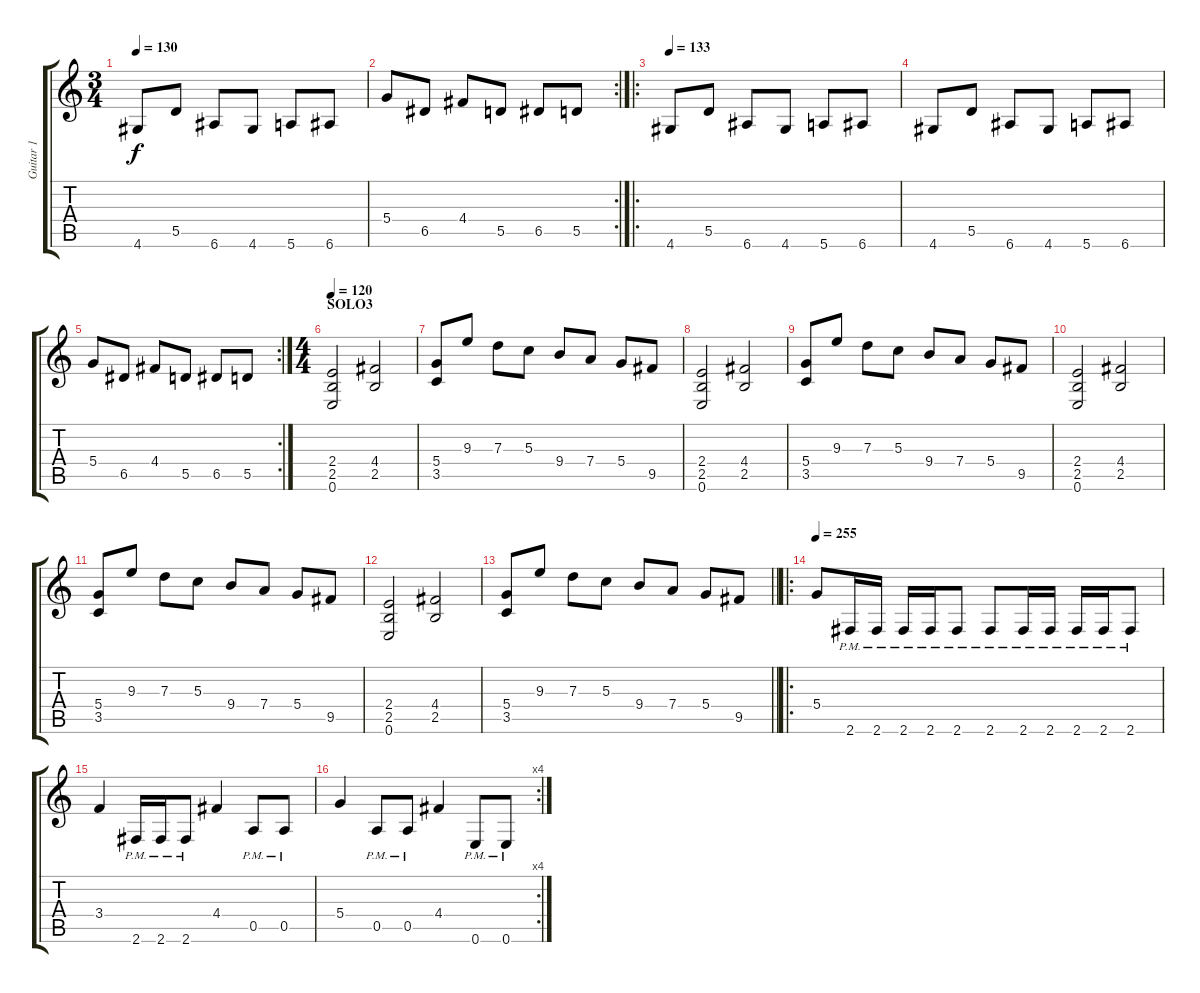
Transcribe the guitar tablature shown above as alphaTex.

\track ("Guitar 1" "Guitar 1") {instrument distortionguitar}
\staff {score tabs}
\tuning (E4 B3 G3 D3 A2 E2) {hide}
\ts (3 4)
\tempo 130
\clef g2
\ks c
4.6.8{dy f} 5.5.8 6.6.8 4.6.8 5.6.8 6.6.8 |
\rc 2
5.4.8 6.5.8 4.4.8 5.5.8 6.5.8 5.5.8 |
\ro
\tempo 133
4.6.8 5.5.8 6.6.8 4.6.8 5.6.8 6.6.8 |
4.6.8 5.5.8 6.6.8 4.6.8 5.6.8 6.6.8 |
\rc 2
5.4.8 6.5.8 4.4.8 5.5.8 6.5.8 5.5.8 |
\ts (4 4)
\section ("" "SOLO3")
\tempo 120
(2.4 2.5 0.6).2{volume 16 balance 0} (4.4 2.5).2 |
(5.4 3.5).8 9.3.8 7.3.8 5.3.8 9.4.8 7.4.8 5.4.8 9.5.8 |
(2.4 2.5 0.6).2 (4.4 2.5).2 |
(5.4 3.5).8 9.3.8 7.3.8 5.3.8 9.4.8 7.4.8 5.4.8 9.5.8 |
(2.4 2.5 0.6).2 (4.4 2.5).2 |
(5.4 3.5).8 9.3.8 7.3.8 5.3.8 9.4.8 7.4.8 5.4.8 9.5.8 |
(2.4 2.5 0.6).2 (4.4 2.5).2 |
\barLineRight lightlight
(5.4 3.5).8 9.3.8 7.3.8 5.3.8 9.4.8 7.4.8 5.4.8 9.5.8 |
\ro
\tempo 255
5.4.8{volume 16 balance 8} 2.6{pm}.16 2.6{pm}.16 2.6{pm}.16 2.6{pm}.16 2.6{pm}.8 2.6{pm}.8 2.6{pm}.16 2.6{pm}.16 2.6{pm}.16 2.6{pm}.16 2.6{pm}.8 |
3.4.4 2.6{pm}.16 2.6{pm}.16 2.6{pm}.8 4.4.4 0.5{pm}.8 0.5{pm}.8 |
\rc 4
5.4.4{balance 0} 0.5{pm}.8 0.5{pm}.8 4.4.4 0.6{pm}.8 0.6{pm}.8
